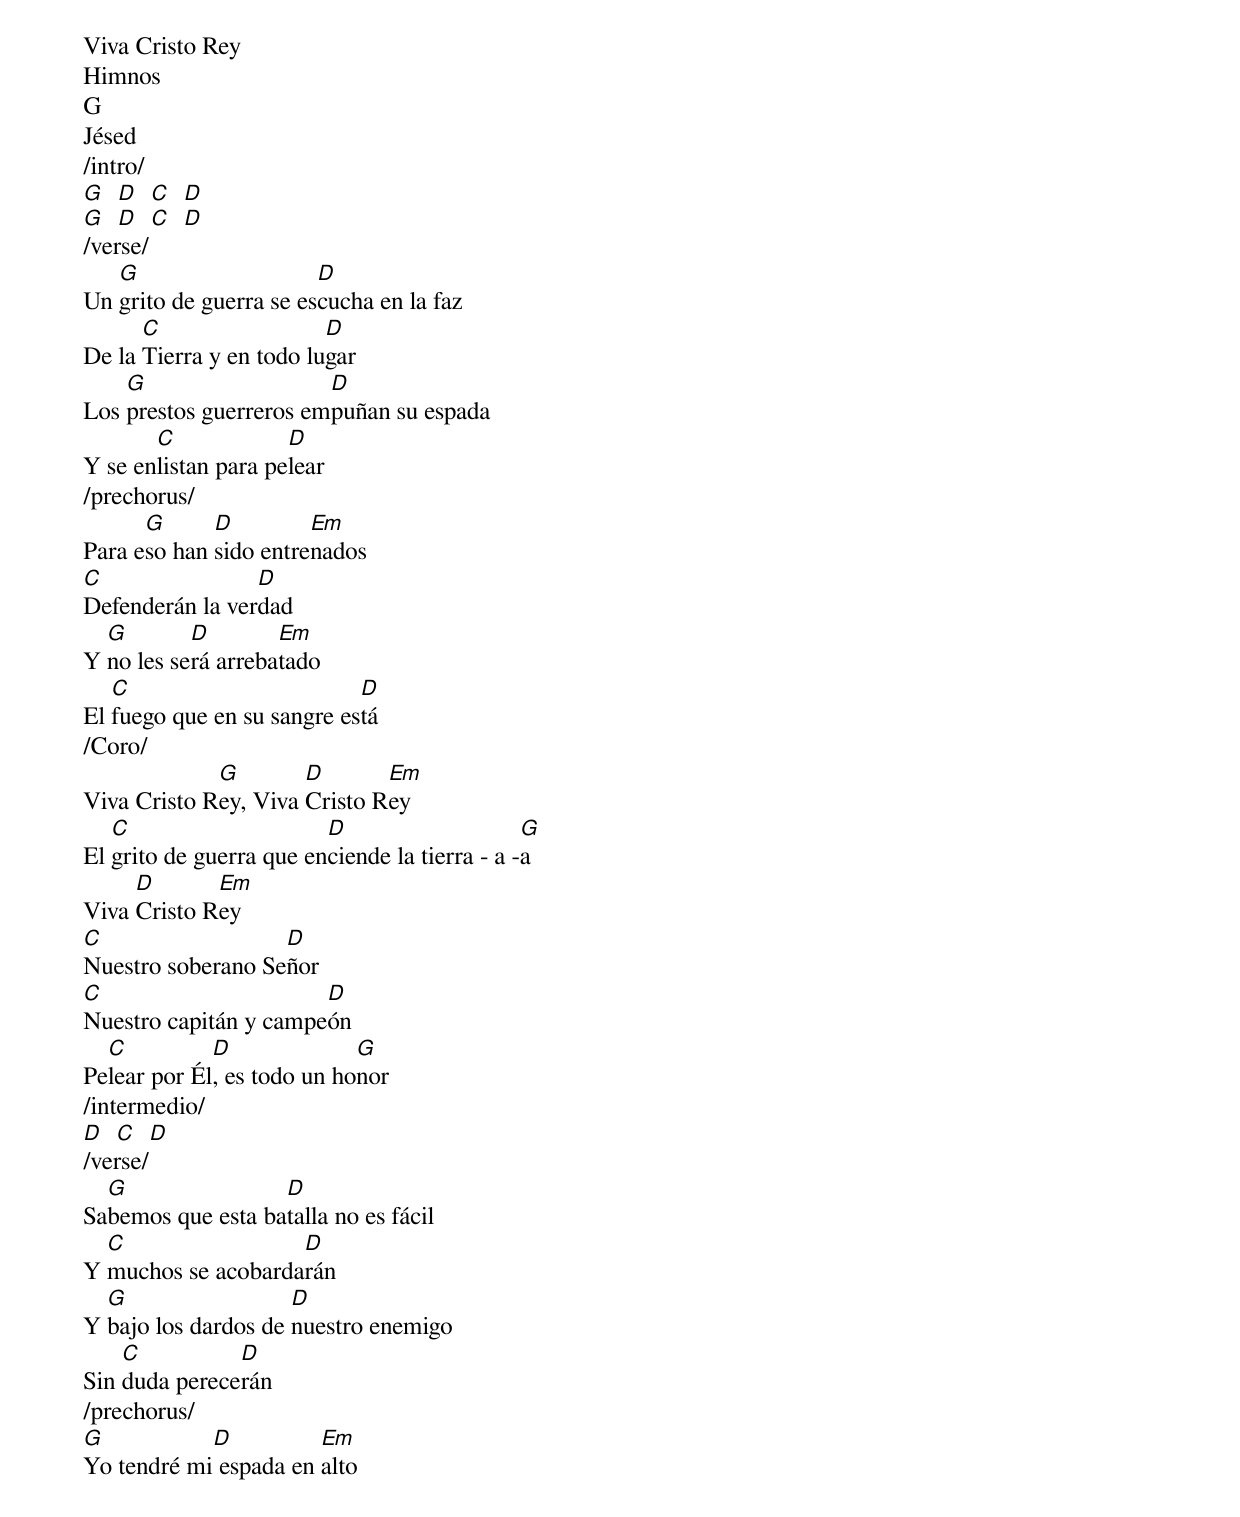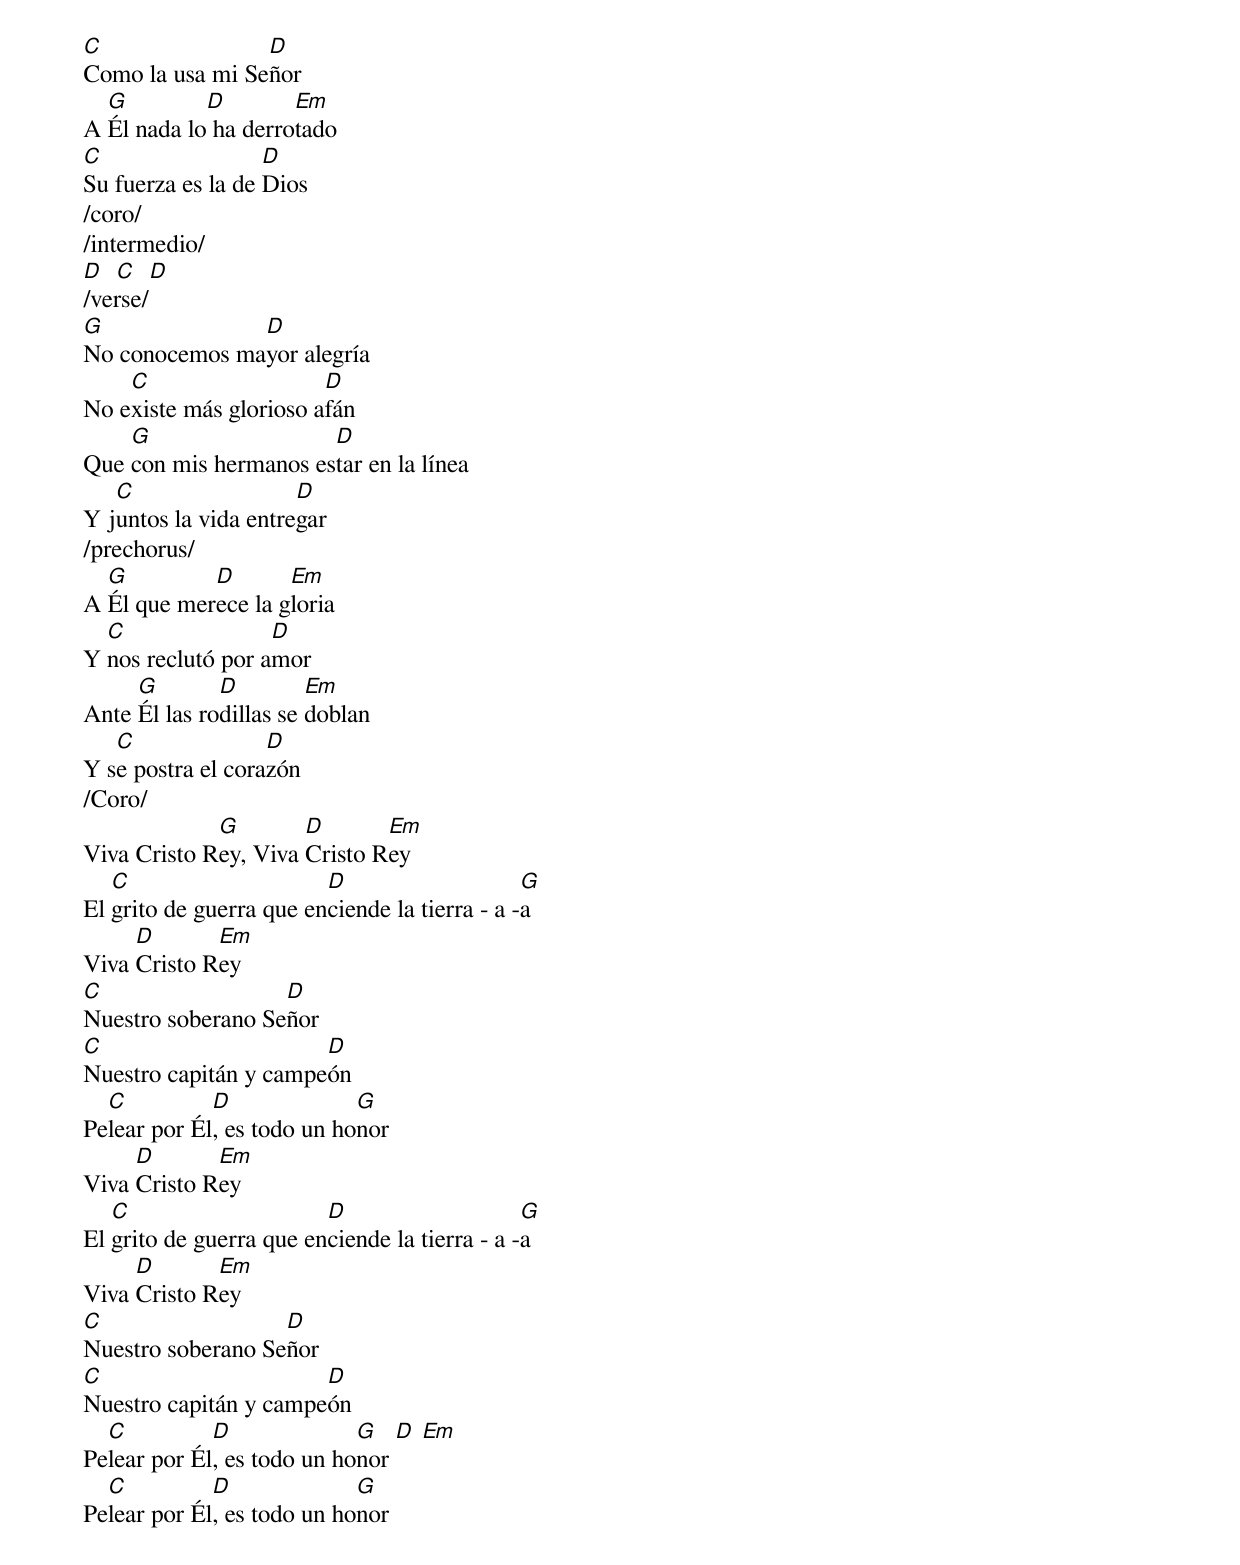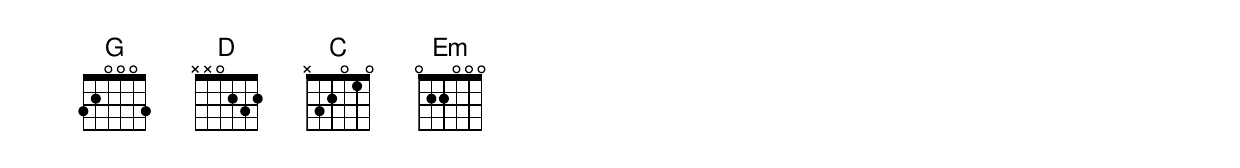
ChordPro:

Viva Cristo Rey
Himnos
G
Jésed
/intro/
[G]  [D]  [C]  [D]
[G]  [D]  [C]  [D]
/verse/
Un [G]grito de guerra se es[D]cucha en la faz
De la [C]Tierra y en todo lu[D]gar
Los [G]prestos guerreros em[D]puñan su espada
Y se en[C]listan para pe[D]lear
/prechorus/
Para e[G]so han [D]sido entre[Em]nados
[C]Defenderán la ver[D]dad
Y [G]no les se[D]rá arreba[Em]tado
El [C]fuego que en su sangre es[D]tá
/Coro/
Viva Cristo R[G]ey, Viva [D]Cristo R[Em]ey
El [C]grito de guerra que en[D]ciende la tierra - a -[G]a
Viva [D]Cristo R[Em]ey
[C]Nuestro soberano Se[D]ñor
[C]Nuestro capitán y campe[D]ón
Pe[C]lear por Él[D], es todo un ho[G]nor
/intermedio/
[D]  [C]  [D]
/verse/
Sa[G]bemos que esta ba[D]talla no es fácil
Y [C]muchos se acobarda[D]rán
Y [G]bajo los dardos de [D]nuestro enemigo
Sin [C]duda perece[D]rán
/prechorus/
[G]Yo tendré mi[D] espada en [Em]alto
[C]Como la usa mi Se[D]ñor
A [G]Él nada lo[D] ha derro[Em]tado
[C]Su fuerza es la de [D]Dios
/coro/
/intermedio/
[D]  [C]  [D]
/verse/
[G]No conocemos ma[D]yor alegría
No e[C]xiste más glorioso a[D]fán
Que [G]con mis hermanos es[D]tar en la línea
Y j[C]untos la vida entre[D]gar
/prechorus/
A [G]Él que mer[D]ece la g[Em]loria
Y [C]nos reclutó por a[D]mor
Ante [G]Él las ro[D]dillas se [Em]doblan
Y s[C]e postra el cora[D]zón
/Coro/
Viva Cristo R[G]ey, Viva [D]Cristo R[Em]ey
El [C]grito de guerra que en[D]ciende la tierra - a -[G]a
Viva [D]Cristo R[Em]ey
[C]Nuestro soberano Se[D]ñor
[C]Nuestro capitán y campe[D]ón
Pe[C]lear por Él[D], es todo un ho[G]nor
Viva [D]Cristo R[Em]ey
El [C]grito de guerra que en[D]ciende la tierra - a -[G]a
Viva [D]Cristo R[Em]ey
[C]Nuestro soberano Se[D]ñor
[C]Nuestro capitán y campe[D]ón
Pe[C]lear por Él[D], es todo un ho[G]nor [D] [Em]
Pe[C]lear por Él[D], es todo un ho[G]nor
